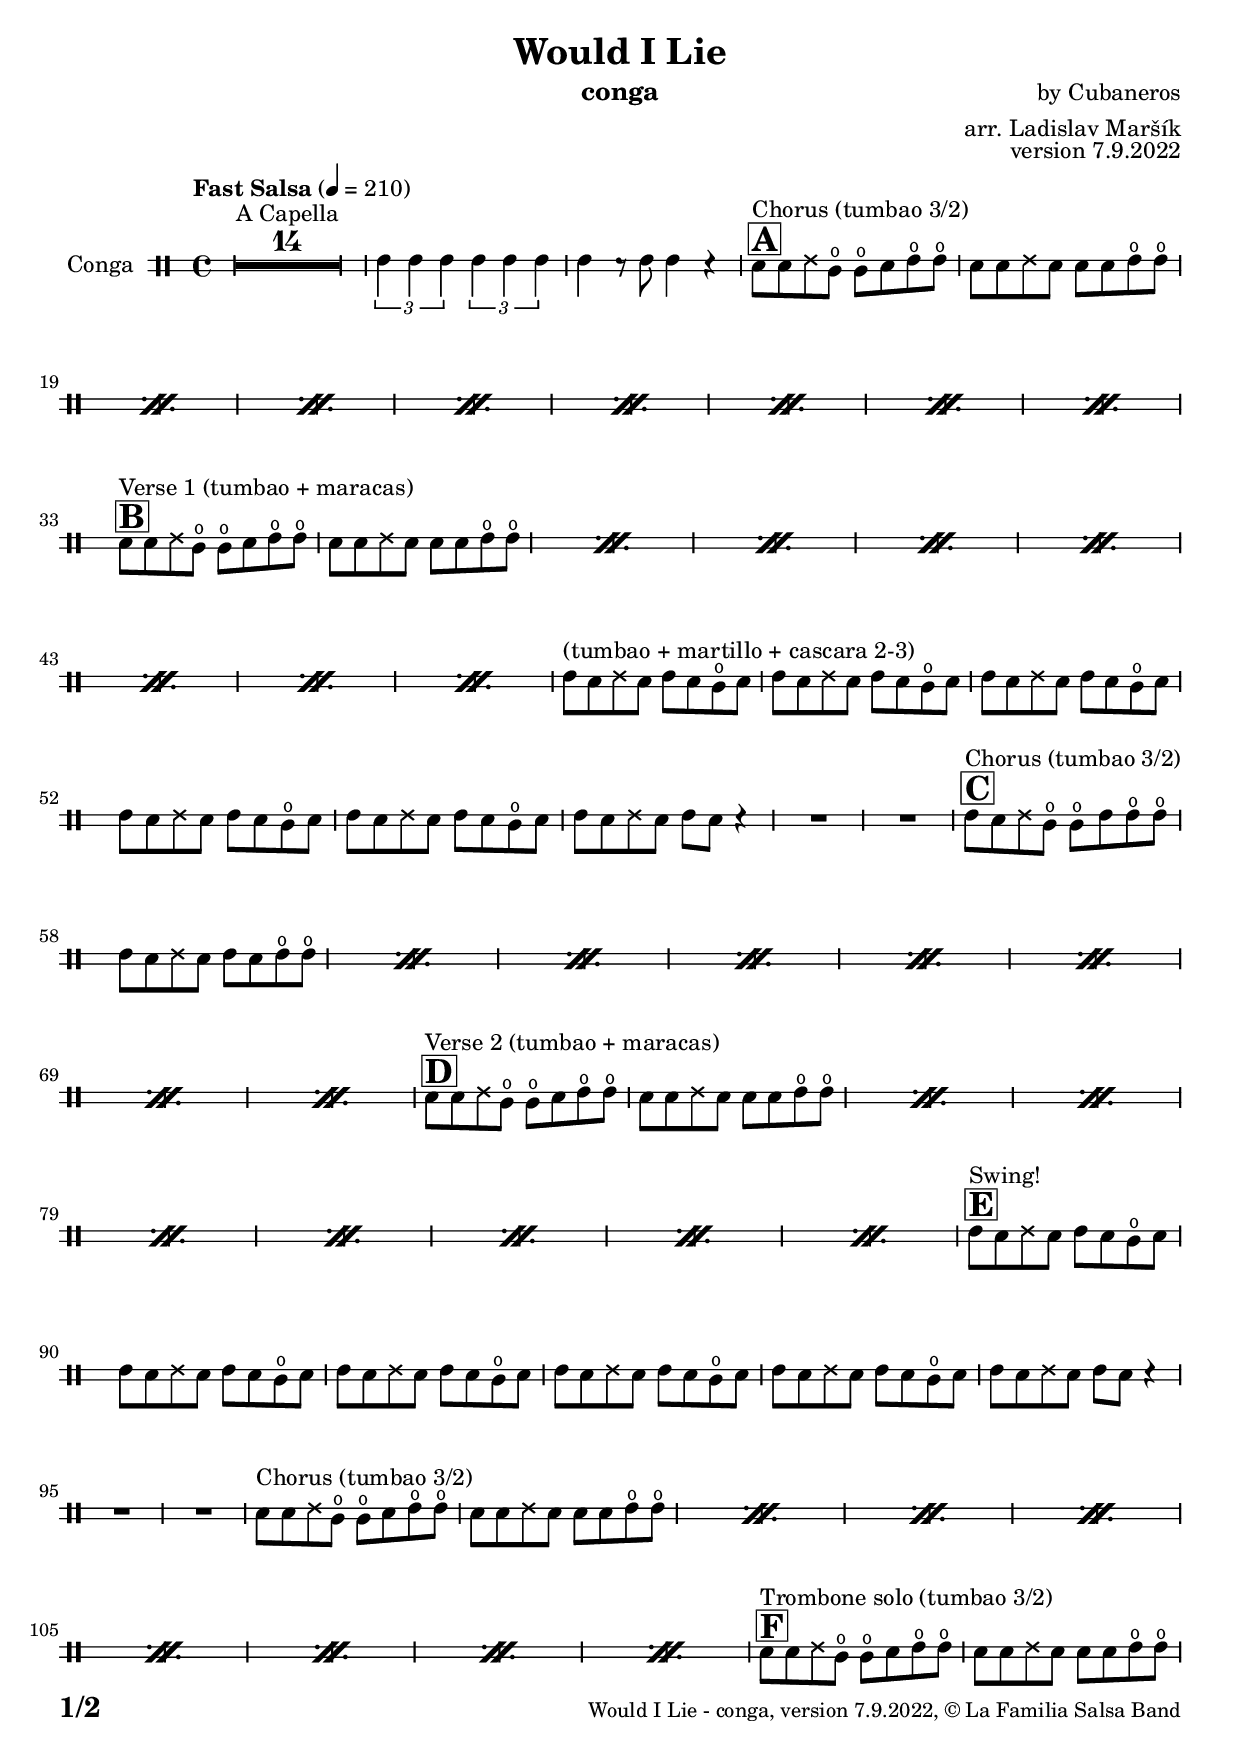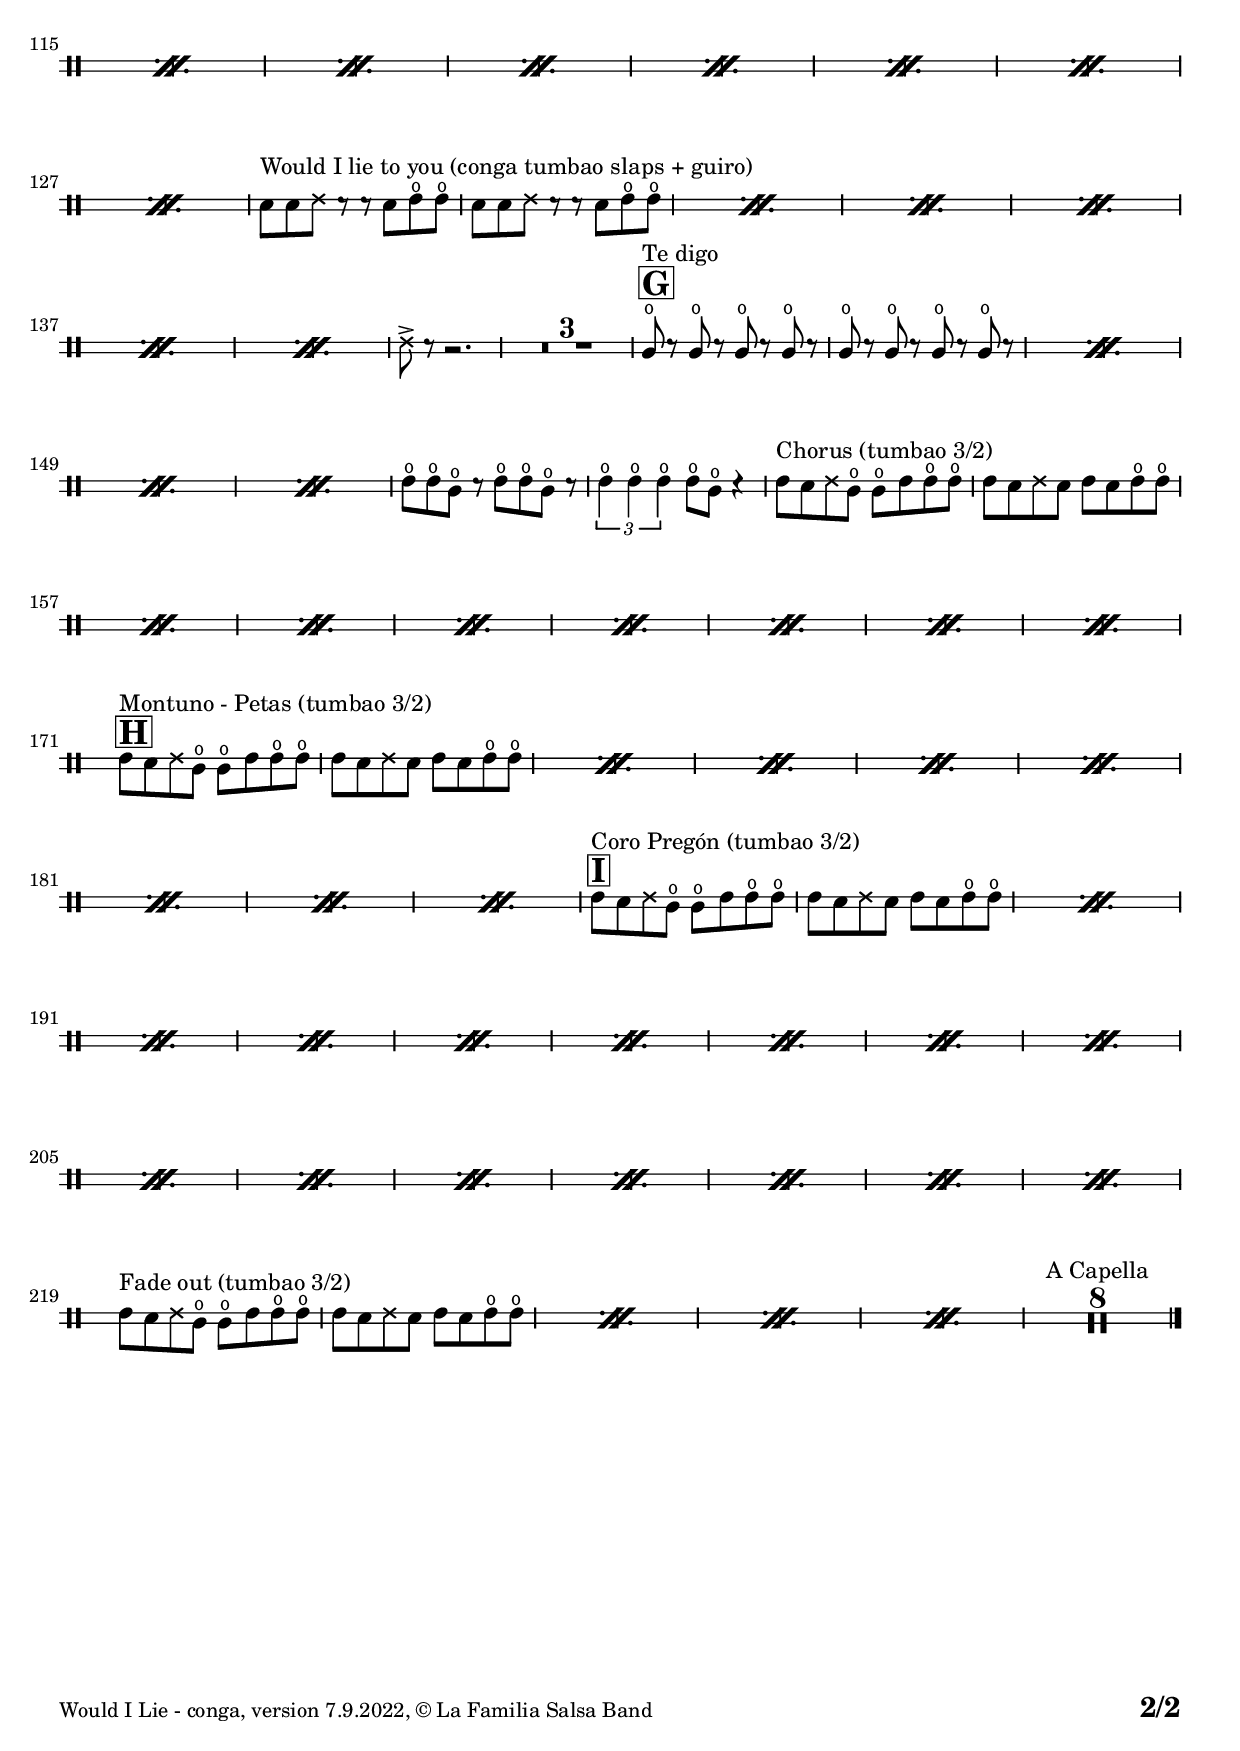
\version "2.22.2"

% Sheet revision 2022_09

\header {
  title = "Would I Lie"
  instrument = "conga"
  composer = "by Cubaneros"
  arranger = "arr. Ladislav Maršík"
  opus = "version 7.9.2022"
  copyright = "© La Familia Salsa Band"
}


inst =
#(define-music-function
  (string)
  (string?)
  #{ <>^\markup \abs-fontsize #16 \bold \box #string #})

makePercent = #(define-music-function (note) (ly:music?)
                 (make-music 'PercentEvent 'length (ly:music-length note)))

#(define (test-stencil grob text)
   (let* ((orig (ly:grob-original grob))
          (siblings (ly:spanner-broken-into orig)) ; have we been split?
          (refp (ly:grob-system grob))
          (left-bound (ly:spanner-bound grob LEFT))
          (right-bound (ly:spanner-bound grob RIGHT))
          (elts-L (ly:grob-array->list (ly:grob-object left-bound 'elements)))
          (elts-R (ly:grob-array->list (ly:grob-object right-bound 'elements)))
          (break-alignment-L
           (filter
            (lambda (elt) (grob::has-interface elt 'break-alignment-interface))
            elts-L))
          (break-alignment-R
           (filter
            (lambda (elt) (grob::has-interface elt 'break-alignment-interface))
            elts-R))
          (break-alignment-L-ext (ly:grob-extent (car break-alignment-L) refp X))
          (break-alignment-R-ext (ly:grob-extent (car break-alignment-R) refp X))
          (num
           (markup text))
          (num
           (if (or (null? siblings)
                   (eq? grob (car siblings)))
               num
               (make-parenthesize-markup num)))
          (num (grob-interpret-markup grob num))
          (num-stil-ext-X (ly:stencil-extent num X))
          (num-stil-ext-Y (ly:stencil-extent num Y))
          (num (ly:stencil-aligned-to num X CENTER))
          (num
           (ly:stencil-translate-axis
            num
            (+ (interval-length break-alignment-L-ext)
               (* 0.5
                  (- (car break-alignment-R-ext)
                     (cdr break-alignment-L-ext))))
            X))
          (bracket-L
           (markup
            #:path
            0.1 ; line-thickness
            `((moveto 0.5 ,(* 0.5 (interval-length num-stil-ext-Y)))
              (lineto ,(* 0.5
                          (- (car break-alignment-R-ext)
                             (cdr break-alignment-L-ext)
                             (interval-length num-stil-ext-X)))
                      ,(* 0.5 (interval-length num-stil-ext-Y)))
              (closepath)
              (rlineto 0.0
                       ,(if (or (null? siblings) (eq? grob (car siblings)))
                            -1.0 0.0)))))
          (bracket-R
           (markup
            #:path
            0.1
            `((moveto ,(* 0.5
                          (- (car break-alignment-R-ext)
                             (cdr break-alignment-L-ext)
                             (interval-length num-stil-ext-X)))
                      ,(* 0.5 (interval-length num-stil-ext-Y)))
              (lineto 0.5
                      ,(* 0.5 (interval-length num-stil-ext-Y)))
              (closepath)
              (rlineto 0.0
                       ,(if (or (null? siblings) (eq? grob (last siblings)))
                            -1.0 0.0)))))
          (bracket-L (grob-interpret-markup grob bracket-L))
          (bracket-R (grob-interpret-markup grob bracket-R))
          (num (ly:stencil-combine-at-edge num X LEFT bracket-L 0.4))
          (num (ly:stencil-combine-at-edge num X RIGHT bracket-R 0.4)))
     num))

#(define-public (Measure_attached_spanner_engraver context)
   (let ((span '())
         (finished '())
         (event-start '())
         (event-stop '()))
     (make-engraver
      (listeners ((measure-counter-event engraver event)
                  (if (= START (ly:event-property event 'span-direction))
                      (set! event-start event)
                      (set! event-stop event))))
      ((process-music trans)
       (if (ly:stream-event? event-stop)
           (if (null? span)
               (ly:warning "You're trying to end a measure-attached spanner but you haven't started one.")
               (begin (set! finished span)
                 (ly:engraver-announce-end-grob trans finished event-start)
                 (set! span '())
                 (set! event-stop '()))))
       (if (ly:stream-event? event-start)
           (begin (set! span (ly:engraver-make-grob trans 'MeasureCounter event-start))
             (set! event-start '()))))
      ((stop-translation-timestep trans)
       (if (and (ly:spanner? span)
                (null? (ly:spanner-bound span LEFT))
                (moment<=? (ly:context-property context 'measurePosition) ZERO-MOMENT))
           (ly:spanner-set-bound! span LEFT
                                  (ly:context-property context 'currentCommandColumn)))
       (if (and (ly:spanner? finished)
                (moment<=? (ly:context-property context 'measurePosition) ZERO-MOMENT))
           (begin
            (if (null? (ly:spanner-bound finished RIGHT))
                (ly:spanner-set-bound! finished RIGHT
                                       (ly:context-property context 'currentCommandColumn)))
            (set! finished '())
            (set! event-start '())
            (set! event-stop '()))))
      ((finalize trans)
       (if (ly:spanner? finished)
           (begin
            (if (null? (ly:spanner-bound finished RIGHT))
                (set! (ly:spanner-bound finished RIGHT)
                      (ly:context-property context 'currentCommandColumn)))
            (set! finished '())))
       (if (ly:spanner? span)
           (begin
            (ly:warning "I think there's a dangling measure-attached spanner :-(")
            (ly:grob-suicide! span)
            (set! span '())))))))

\layout {
  \context {
    \Staff
    \consists #Measure_attached_spanner_engraver
    \override MeasureCounter.font-encoding = #'latin1
    \override MeasureCounter.font-size = 0
    \override MeasureCounter.outside-staff-padding = 2
    \override MeasureCounter.outside-staff-horizontal-padding = #0
  }
}

repeatBracket = #(define-music-function
                  (parser location N note)
                  (number? ly:music?)
                  #{
                    \override Staff.MeasureCounter.stencil =
                    #(lambda (grob) (test-stencil grob #{ #(string-append(number->string N) "x") #} ))
                    \startMeasureCount
                    \repeat volta #N { $note }
                    \stopMeasureCount
                  #}
                  )

Congas = \new DrumVoice \drummode {
  
  \set DrumStaff.instrumentName = \markup {
    \center-align { "Conga" }
  }

  \time 4/4
  \tempo "Fast Salsa" 4 = 210
  
  R1*14 ^\markup { "A Capella" }    
  
  \tuplet 3/2 { cgh4 cgh cgh } \tuplet 3/2 { cgh cgh cgh } | 
  cgh r8 cgh8 cgh4 r |
  
  \inst "A"
  s1*0 ^\markup { "Chorus (tumbao 3/2)" }
  \repeat percent 8 {
    bol8 bolm ssh cglo cglo bolm cgho cgho |
    bolm bolm ssh bolm bolm bolm cgho cgho |
  }
  
  \inst "B"
  s1*0 ^\markup { "Verse 1 (tumbao + maracas)" }
  \repeat percent 8 {
    bolm8 bolm ssh cglo cglo bolm cgho cgho |
    bolm bolm ssh bolm bolm bolm cgho cgho |
  }
  
  cgh8 ^\markup { "(tumbao + martillo + cascara 2-3)" } bolm ssh bolm cgh bolm cglo bolm |
  cgh bolm ssh bolm cgh bolm cglo bolm |
  
  cgh bolm ssh bolm cgh bolm cglo bolm |
  cgh bolm ssh bolm cgh bolm cglo bolm |
  
  cgh bolm ssh bolm cgh bolm cglo bolm |
  
  cgh bolm ssh bolm cgh bolm r4 |
  R1 |
  R1 |
  
  \inst "C"
  s1*0 ^\markup { "Chorus (tumbao 3/2)" }
  \repeat percent 8 {
    cgh8 bolm ssh cglo cglo cgh cgho cgho |
    cgh bolm ssh bolm cgh bolm cgho cgho |
  }
  
  \inst "D"
  s1*0 ^\markup { "Verse 2 (tumbao + maracas)" }
  \repeat percent 8 {
    bolm8 bolm ssh cglo cglo bolm cgho cgho |
    bolm bolm ssh bolm bolm bolm cgho cgho |
  }
  
  \inst "E"
  cgh8 ^\markup { "Swing!" } bolm ssh bolm cgh bolm cglo bolm |
  cgh bolm ssh bolm cgh bolm cglo bolm |
  
  cgh bolm ssh bolm cgh bolm cglo bolm |
  cgh bolm ssh bolm cgh bolm cglo bolm |
  
  cgh bolm ssh bolm cgh bolm cglo bolm |
  
  cgh bolm ssh bolm cgh bolm r4 |
  R1 |
  R1 |
  
  s1*0 ^\markup { "Chorus (tumbao 3/2)" }
  \repeat percent 8 {
    bol8 bolm ssh cglo cglo bolm cgho cgho |
    bolm bolm ssh bolm bolm bolm cgho cgho |
  }
  
  \inst "F"
  s1*0 ^\markup { "Trombone solo (tumbao 3/2)" }
  \repeat percent 8 {
    bol8 bolm ssh cglo cglo bolm cgho cgho |
    bolm bolm ssh bolm bolm bolm cgho cgho |
  }
  
  s1*0 ^\markup { "Would I lie to you (conga tumbao slaps + guiro)" }
  \repeat percent 6 {
    bol8 bolm ssh r r bolm cgho cgho |
    bolm bolm ssh r r bolm cgho cgho |
  }
  
  ssh -> r r2. |
  \set Score.skipBars = ##t R1*3
  
  \inst "G"
  s1*0 ^\markup { "Te digo" }
  \repeat percent 4 {
    cglo8 r cglo r cglo r cglo r |
    cglo r cglo r cglo r cglo r |
  }
  cgho cgho cglo r cgho cgho cglo r |
  \tuplet 3/2 { cgho4 cgho cgho } cgho8 cglo r4 |
  
  s1*0 ^\markup { "Chorus (tumbao 3/2)" }
  \repeat percent 8 {
    cgh8 bolm ssh cglo cglo cgh cgho cgho |
    cgh bolm ssh bolm cgh bolm cgho cgho |
  }
  
  \inst "H"
  s1*0 ^\markup { "Montuno - Petas (tumbao 3/2)" } 
  \repeat percent 8 {
    cgh8 bolm ssh cglo cglo cgh cgho cgho |
    cgh bolm ssh bolm cgh bolm cgho cgho |
  }
  
  \inst "I"
  s1*0 ^\markup { "Coro Pregón (tumbao 3/2)" }
  \repeat percent 16 {
    cgh8 bolm ssh cglo cglo cgh cgho cgho |
    cgh bolm ssh bolm cgh bolm cgho cgho |
  }
  
  s1*0 ^\markup { "Fade out (tumbao 3/2)" }
  \repeat percent 4 {
    cgh8 bolm ssh cglo cglo cgh cgho cgho |
    cgh bolm ssh bolm cgh bolm cgho cgho |
  }
  
  R1*8 ^\markup { "A Capella" } 
  
  \label #'lastPage
  \bar "|."
}

\score {
  \compressMMRests \new StaffGroup <<
    \new DrumStaff \with {
      drumStyleTable = #congas-style
      \override StaffSymbol.line-count = #2
      \override BarLine.bar-extent = #'(-1 . 1)
      \consists "Volta_engraver"
    }
    <<
      \Congas
    >>
  >>
  \layout {
    \context {
      \Score
      \remove "Volta_engraver"
    }
  }
}

\paper {
  system-system-spacing =
  #'((basic-distance . 15)
     (minimum-distance . 10)
     (padding . 1)
     (stretchability . 60))
  between-system-padding = #2
  bottom-margin = 5\mm

  print-page-number = ##t
  print-first-page-number = ##t
  oddHeaderMarkup = \markup \fill-line { " " }
  evenHeaderMarkup = \markup \fill-line { " " }
  oddFooterMarkup = \markup {
    \fill-line {
      \bold \fontsize #2
      \on-the-fly #print-page-number-check-first
      \concat { \fromproperty #'page:page-number-string "/" \page-ref #'lastPage "0" "?" }

      \fontsize #-1
      \concat { \fromproperty #'header:title " - " \fromproperty #'header:instrument ", " \fromproperty #'header:opus ", " \fromproperty #'header:copyright }
    }
  }
  evenFooterMarkup = \markup {
    \fill-line {
      \fontsize #-1
      \concat { \fromproperty #'header:title " - " \fromproperty #'header:instrument ", " \fromproperty #'header:opus ", " \fromproperty #'header:copyright }

      \bold \fontsize #2
      \on-the-fly #print-page-number-check-first
      \concat { \fromproperty #'page:page-number-string "/" \page-ref #'lastPage "0" "?" }
    }
  }
}